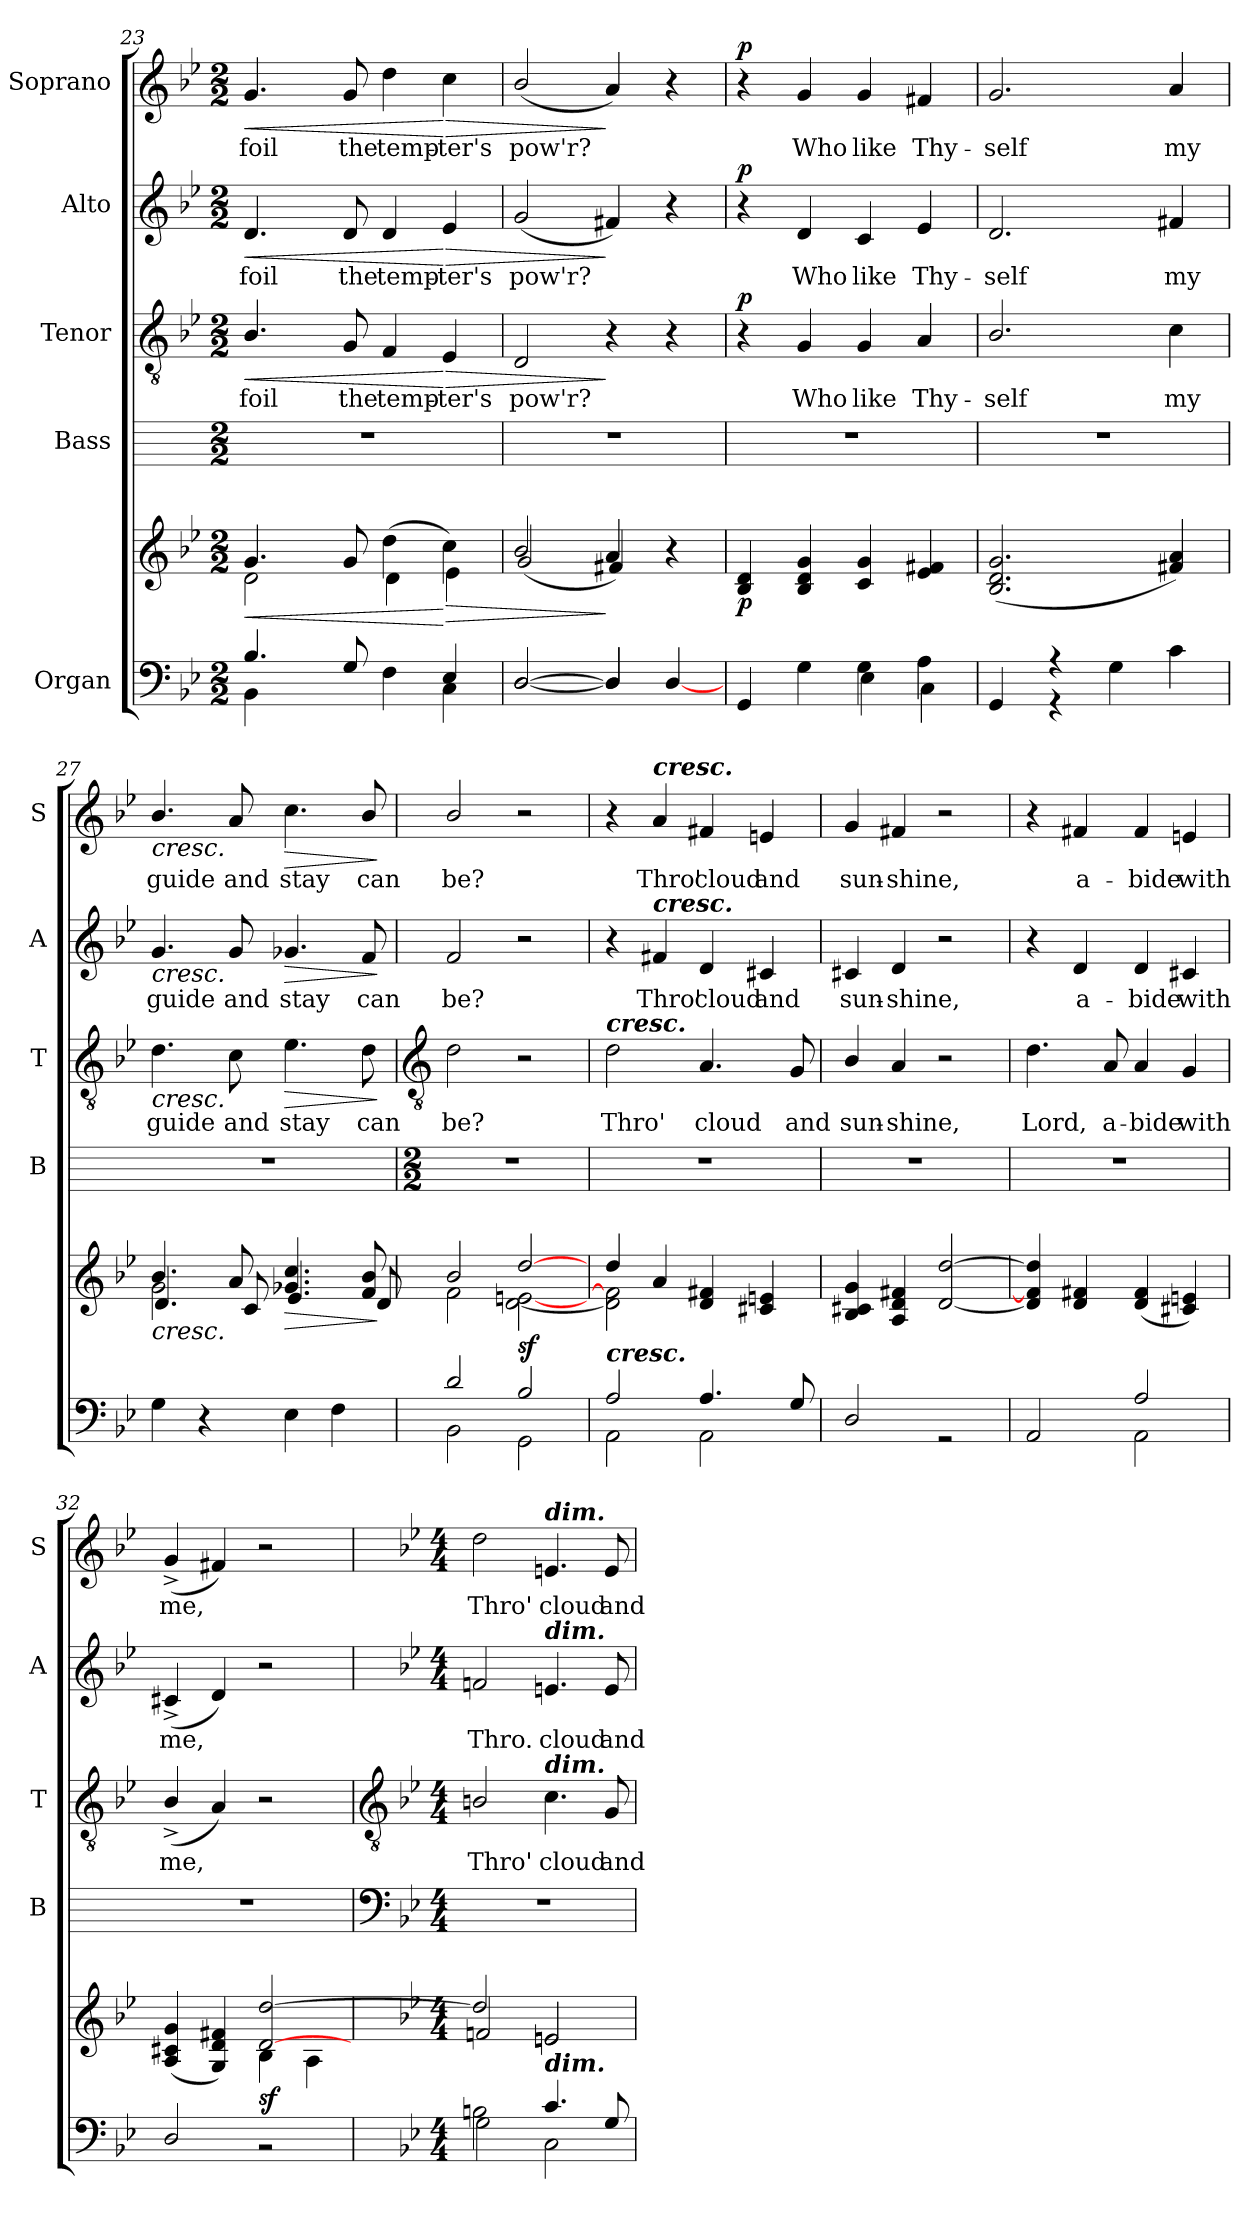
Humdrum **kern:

**kern	**kern	**dynam	**kern	**kern	**text	**dynam	**kern	**text	**dynam	**kern	**text	**dynam
*part5	*part5	*part5	*part4	*part3	*part3	*part3	*part2	*part2	*part2	*part1	*part1	*part1
*staff6	*staff5	*staff5/6	*staff4	*staff3	*staff3	*staff3	*staff2	*staff2	*staff2	*staff1	*staff1	*staff1
*I"Organ	*	*	*I"Bass	*I"Tenor	*	*	*I"Alto	*	*	*I"Soprano	*	*
*	*	*	*I'B	*I'T	*	*	*I'A	*	*	*I'S	*	*
!!LO:LB:g=z
*clefF4	*clefG2	*	*	*clefGv2	*	*	*clefG2	*	*	*clefG2	*	*
*k[b-e-]	*k[b-e-]	*	*	*k[b-e-]	*	*	*k[b-e-]	*	*	*k[b-e-]	*	*
*B-:	*B-:	*	*	*B-:	*	*	*B-:	*	*	*B-:	*	*
*M2/2	*M2/2	*	*M2/2	*M2/2	*	*	*M2/2	*	*	*M2/2	*	*
=23	=23	=23	=23	=23	=23	=23	=23	=23	=23	=23	=23	=23
*^	*^	*	*	*	*	*	*	*	*	*	*	*
!	!	!	!	!LO:HP:b	!	!	!LO:LY:b	!LO:HP:b	!	!LO:LY:b	!LO:HP:b	!	!LO:LY:b	!LO:HP:b
4.B-/	4BB-\	4.g/	2d\	<	1r	4.B-/	foil	<	4.d	foil	<	4.g	foil	<
.	4ryy	.	.	.	.	.	.	.	.	.	.	.	.	.
!	!	!	!	!	!	!	!LO:LY:b	!	!	!LO:LY:b	!	!	!LO:LY:b	!
8G/	.	8g/	.	.	.	8G	the	.	8d	the	.	8g	the	.
!	!	!	!	!	!	!	!LO:LY:b	!	!	!LO:LY:b	!	!	!LO:LY:b	!
4F	4ryy	(>4dd\	4d\	.	.	4F	temp-	.	4d	temp-	.	4dd	temp-	.
!	!	!	!	!LO:HP:n=1:b	!	!	!LO:LY:b	!LO:HP:n=1:b	!	!LO:LY:b	!LO:HP:n=1:b	!	!LO:LY:b	!LO:HP:n=1:b
4E-	4C\	4cc\)	4e-\	[ >	.	4E-	-ter's	[ >	4e-	-ter's	[ >	4cc	-ter's	[ >
=24	=24	=24	=24	=24	=24	=24	=24	=24	=24	=24	=24	=24	=24	=24
!	!	!	!	!	!	!	!LO:LY:b	!	!	!LO:LY:b	!	!	!LO:LY:b	!
[2D/	[2D/	2b-/	(<2g/	.	1r	2D	pow'r?	.	(<2g	pow'r?	.	(<2b-/	pow'r?	.
4D/]	4D/]	4a/	4f#X/)	]	.	4r	.	]	4f#X)	.	]	4a)	.	]
4ryy	[4D/	4ryy	4r	.	.	4r	.	.	4r	.	.	4r	.	.
=25	=25	=25	=25	=25	=25	=25	=25	=25	=25	=25	=25	=25	=25	=25
!	!	!	!	!LO:DY:b	!	!	!	!LO:DY:b	!	!	!LO:DY:b	!	!	!LO:DY:b
4ryy	4GG/	4ryy	4B-/ 4d/	p	1r	4r	.	p	4r	.	p	4r	.	p
!	!	!	!	!	!	!	!LO:LY:b	!	!	!LO:LY:b	!	!	!LO:LY:b	!
4G\	4ryy	4B-/ 4d/ 4g/	4ryy	.	.	4G	Who	.	4d	Who	.	4g	Who	.
!	!	!	!	!	!	!	!LO:LY:b	!	!	!LO:LY:b	!	!	!LO:LY:b	!
4G\	4E-\	4c/ 4g/	2ryy	.	.	4G	like	.	4c	like	.	4g	like	.
!	!	!	!	!	!	!	!LO:LY:b	!	!	!LO:LY:b	!	!	!LO:LY:b	!
4A\	4C\	4e-/ 4f#X/	.	.	.	4A	Thy-	.	4e-	Thy-	.	4f#X	Thy-	.
=26	=26	=26	=26	=26	=26	=26	=26	=26	=26	=26	=26	=26	=26	=26
!	!	!	!	!	!	!	!LO:LY:b	!	!	!LO:LY:b	!	!	!LO:LY:b	!
4GG/	4ryy	(<2.B-/ 2.d/ 2.g/	2ryy	.	1r	2.B-/	-self	.	2.d	-self	.	2.g	-self	.
4r	4r	.	.	.	.	.	.	.	.	.	.	.	.	.
4G\	4ryy	.	2ryy	.	.	.	.	.	.	.	.	.	.	.
!	!	!	!	!	!	!	!LO:LY:b	!	!	!LO:LY:b	!	!	!LO:LY:b	!
4c\	4ryy	4f#X/ 4a/)	.	.	.	4c	my	.	4f#X	my	.	4a	my	.
*	*	*v	*v	*	*	*	*	*	*	*	*	*	*	*
=27	=27	=27	=27	=27	=27	=27	=27	=27	=27	=27	=27	=27	=27
!	!	!LO:TX:b:t=*	!	!	!	!	!	!	!	!	!	!	!
!	!	!	!LO:HP:b	!	!	!LO:LY:b	!LO:HP:b	!	!LO:LY:b	!LO:HP:b	!	!LO:LY:b	!LO:HP:b
*	*	*^	*	*	*	*	*	*	*	*	*	*	*
*v	*v	*	*^	*	*	*	*	*	*	*	*	*	*	*
4G\	4.b-/	2g\	4.d/	<	1r	4.d	guide	<	4.g	guide	<	4.b-/	guide	<
4r	.	.	.	.	.	.	.	.	.	.	.	.	.	.
!	!	!	!	!	!	!	!LO:LY:b	!	!	!LO:LY:b	!	!	!LO:LY:b	!
.	8a/	.	8c/	.	.	8c	and	.	8g	and	.	8a	and	.
!	!	!	!	!LO:HP:b	!	!	!LO:LY:b	!LO:HP:b	!	!LO:LY:b	!LO:HP:b	!	!LO:LY:b	!LO:HP:b
4E-\	4.g-X/ 4.cc/	2ryy	4.e-/	>	.	4.e-	stay	>	4.g-X	stay	>	4.cc	stay	>
4F\	.	.	.	.	.	.	.	.	.	.	.	.	.	.
!	!	!	!	!	!	!	!LO:LY:b	!	!	!LO:LY:b	!	!	!LO:LY:b	!
.	8f/ 8b-/	.	8d/	[	.	8d	can	[	8f	can	[	8b-/	can	[
*	*v	*v	*v	*	*	*	*	*	*	*	*	*	*	*
.	.	]	.	.	.	]	.	.	]	.	.	]
!!LO:LB:g=z
=28	=28	=28	=28	=28	=28	=28	=28	=28	=28	=28	=28	=28
*	*	*	*	*clefGv2	*	*	*	*	*	*	*	*
*	*	*	*M2/2	*	*	*	*	*	*	*	*	*
*^	*^	*	*	*	*	*	*	*	*	*	*	*
!	!	!	!	!	!	!	!LO:LY:b	!	!	!LO:LY:b	!	!	!LO:LY:b	!
2d	2BB-\	2b-/	2f\	.	1r	2d	be?	.	2f	be?	.	2b-/	be?	.
!	!	!	!	!LO:DY:b	!	!	!	!	!	!	!	!	!	!
2B-	2GG\	[2dd/	[2d\ [2en\	sf	.	2r	.	.	2r	.	.	2r	.	.
=29	=29	=29	=29	=29	=29	=29	=29	=29	=29	=29	=29	=29	=29	=29
!	!	!	!	!	!	!LO:TX:a:Bi:t=cresc.	!	!	!	!	!	!	!	!
!LO:TX:a:Bi:t=cresc.	!	!	!	!	!	!	!	!	!	!	!	!	!	!
!	!	!	!	!	!	!	!LO:LY:b	!	!	!	!	!	!	!
2A	2AA\	4dd/	2d\] 2f#\]	.	1r	2d	Thro'	.	4r	.	.	4r	.	.
!	!	!	!	!	!	!	!	!	!	!	!	!LO:TX:a:Bi:t=cresc.	!	!
!	!	!	!	!	!	!	!	!	!LO:TX:a:Bi:t=cresc.	!	!	!	!	!
!	!	!	!	!	!	!	!	!	!	!LO:LY:b	!	!	!LO:LY:b	!
.	.	4a/	.	.	.	.	.	.	4f#X	Thro'	.	4a	Thro'	.
!	!	!	!	!	!	!	!LO:LY:b	!	!	!LO:LY:b	!	!	!LO:LY:b	!
4.A/	2AA\	4d/ 4f#X/	2ryy	.	.	4.A	cloud	.	4d	cloud	.	4f#X	cloud	.
!	!	!	!	!	!	!	!	!	!	!LO:LY:b	!	!	!LO:LY:b	!
.	.	4c#X/ 4en/	.	.	.	.	.	.	4c#X	and	.	4en	and	.
!	!	!	!	!	!	!	!LO:LY:b	!	!	!	!	!	!	!
8G/	.	.	.	.	.	8G	and	.	.	.	.	.	.	.
=30	=30	=30	=30	=30	=30	=30	=30	=30	=30	=30	=30	=30	=30	=30
!	!	!	!	!	!	!	!LO:LY:b	!	!	!LO:LY:b	!	!	!LO:LY:b	!
1ryy	2D/	4B-/ 4c#X/ 4g/	2ryy	.	1r	4B-/	sun-	.	4c#X	sun-	.	4g	sun-	.
!	!	!	!	!	!	!	!LO:LY:b	!	!	!LO:LY:b	!	!	!LO:LY:b	!
.	.	4A/ 4d/ 4f#X/	.	.	.	4A	-shine,	.	4d	-shine,	.	4f#X	-shine,	.
.	2r	[2d/ [2dd/	2ryy	.	.	2r	.	.	2r	.	.	2r	.	.
=31	=31	=31	=31	=31	=31	=31	=31	=31	=31	=31	=31	=31	=31	=31
!	!	!	!	!	!	!	!LO:LY:b	!	!	!	!	!	!	!
2ryy	2AA/	4d/] 4f#/] 4dd/]	2ryy	.	1r	4.d	Lord,	.	4r	.	.	4r	.	.
!	!	!	!	!	!	!	!	!	!	!LO:LY:b	!	!	!LO:LY:b	!
.	.	4d/ 4f#/	.	.	.	.	.	.	4d	a-	.	4f#X	a-	.
!	!	!	!	!	!	!	!LO:LY:b	!	!	!	!	!	!	!
.	.	.	.	.	.	8A	a-	.	.	.	.	.	.	.
!	!	!	!	!	!	!	!LO:LY:b	!	!	!LO:LY:b	!	!	!LO:LY:b	!
2A	2AA\	(>4d/ 4f#/	2ryy	.	.	4A	-bide	.	4d	-bide	.	4f#	-bide	.
!	!	!	!	!	!	!	!LO:LY:b	!	!	!LO:LY:b	!	!	!LO:LY:b	!
.	.	4c#X/ 4en/)	.	.	.	4G	with	.	4c#X	with	.	4en	with	.
=32	=32	=32	=32	=32	=32	=32	=32	=32	=32	=32	=32	=32	=32	=32
!	!	!	!	!	!	!	!LO:LY:b	!	!	!LO:LY:b	!	!	!LO:LY:b	!
1ryy	2D/	(>4A/ 4c#X/ 4g/	2ryy	.	1r	(<4B-^/	me,	.	(<4c#X^	me,	.	(<4g^	me,	.
.	.	4G/ 4d/ 4f#X/)	.	.	.	4A)	.	.	4d)	.	.	4f#X)	.	.
!	!	!	!	!LO:DY:b	!	!	!	!	!	!	!	!	!	!
.	2r	[2d/ [2dd/	4B-\	sf	.	2r	.	.	2r	.	.	2r	.	.
.	.	.	4A\	.	.	.	.	.	.	.	.	.	.	.
!!LO:LB:g=z
=33	=33	=33	=33	=33	=33	=33	=33	=33	=33	=33	=33	=33	=33	=33
*	*	*	*	*	*clefF4	*clefGv2	*	*	*	*	*	*	*	*
*	*	*	*	*	*k[b-e-]	*	*	*	*	*	*	*	*	*
*	*	*	*	*	*B-:	*	*	*	*	*	*	*	*	*
*M4/4	*	*M4/4	*	*	*M4/4	*M4/4	*	*	*M4/4	*	*	*M4/4	*	*
!	!	!	!	!	!	!	!LO:LY:b	!	!	!LO:LY:b	!	!	!LO:LY:b	!
2Bn\	2G\	2dd/]	2fn/	.	1r	2Bn/	Thro'	.	2fn	Thro.	.	2dd	Thro'	.
!	!	!	!	!	!	!	!	!	!	!	!	!LO:TX:a:Bi:t=dim.	!	!
!	!	!	!	!	!	!	!	!	!LO:TX:a:Bi:t=dim.	!	!	!	!	!
!	!	!	!	!	!	!LO:TX:a:Bi:t=dim.	!	!	!	!	!	!	!	!
!LO:TX:a:Bi:t=dim.	!	!	!	!	!	!	!	!	!	!	!	!	!	!
!	!	!	!	!	!	!	!LO:LY:b	!	!	!LO:LY:b	!	!	!LO:LY:b	!
4.c/	2C\	2en/	2en/	.	.	4.c	cloud	.	4.en	cloud	.	4.en	cloud	.
!	!	!	!	!	!	!	!LO:LY:b	!	!	!LO:LY:b	!	!	!LO:LY:b	!
8G/	.	.	.	.	.	8G	and	.	8e	and	.	8e	and	.
*v	*v	*	*	*	*	*	*	*	*	*	*	*	*	*
*	*v	*v	*	*	*	*	*	*	*	*	*	*	*
=	=	=	=	=	=	=	=	=	=	=	=	=
*-	*-	*-	*-	*-	*-	*-	*-	*-	*-	*-	*-	*-
